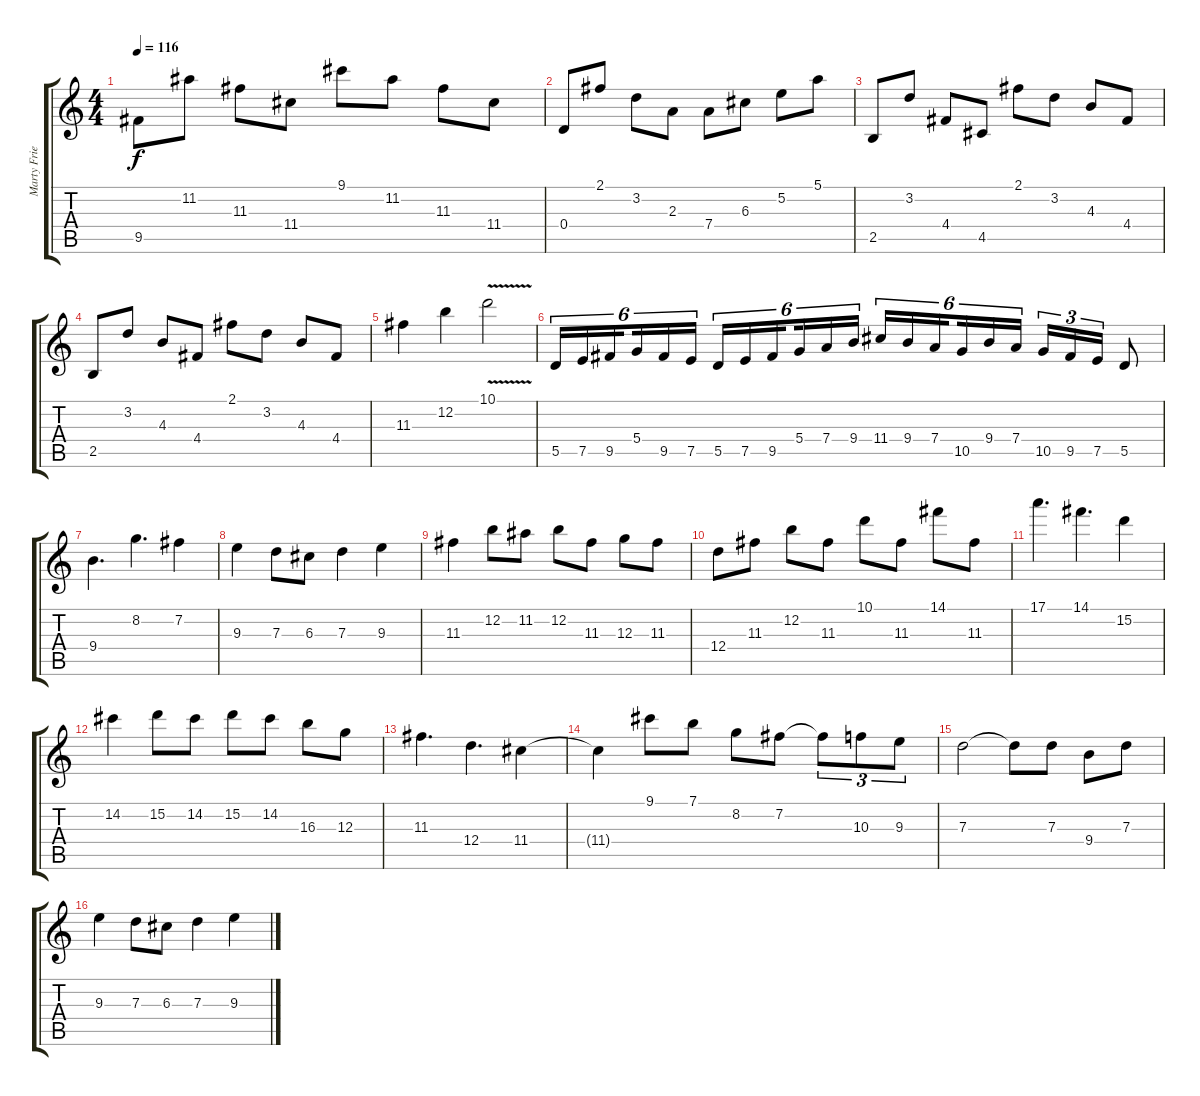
\track ("Marty Friedman" "Marty Frie") {instrument acousticguitarsteel}
\staff {score tabs}
\tuning (E4 B3 G3 D3 A2 E2) {hide}
\ts (4 4)
\tempo 116
\clef g2
\ks c
9.5.8{dy f} 11.2.8 11.3.8 11.4.8 9.1.8 11.2.8 11.3.8 11.4.8 |
0.4.8 2.1.8 3.2.8 2.3.8 7.4.8 6.3.8 5.2.8 5.1.8 |
2.5.8 3.2.8 4.4.8 4.5.8 2.1.8 3.2.8 4.3.8 4.4.8 |
2.5.8 3.2.8 4.3.8 4.4.8 2.1.8 3.2.8 4.3.8 4.4.8 |
11.3.4 12.2.4 10.1{v}.2 |
5.5.16{tu (6 4) volume 13 instrument overdrivenguitar} 7.5.16{tu (6 4)} 9.5.16{tu (6 4) beam splitsecondary} 5.4.16{tu (6 4)} 9.5.16{tu (6 4)} 7.5.16{tu (6 4)} 5.5.16{tu (6 4)} 7.5.16{tu (6 4)} 9.5.16{tu (6 4) beam splitsecondary} 5.4.16{tu (6 4)} 7.4.16{tu (6 4)} 9.4.16{tu (6 4)} 11.4.16{tu (6 4)} 9.4.16{tu (6 4)} 7.4.16{tu (6 4) beam splitsecondary} 10.5.16{tu (6 4)} 9.4.16{tu (6 4)} 7.4.16{tu (6 4)} 10.5.16{tu (3 2)} 9.5.16{tu (3 2)} 7.5.16{tu (3 2)} 5.5.8 |
9.4.4{d volume 13 instrument acousticguitarsteel} 8.2.4{d} 7.2.4 |
9.3.4 7.3.8 6.3.8 7.3.4 9.3.4 |
11.3.4 12.2.8 11.2.8 12.2.8 11.3.8 12.3.8 11.3.8 |
12.4.8 11.3.8 12.2.8 11.3.8 10.1.8 11.3.8 14.1.8 11.3.8 |
17.1.4{d} 14.1.4{d} 15.2.4 |
14.2.4 15.2.8 14.2.8 15.2.8 14.2.8 16.3.8 12.3.8 |
11.3.4{d} 12.4.4{d} 11.4.4 |
11.4{t}.4 9.1.8 7.1.8 8.2.8 7.2.8 7.2{t}.8{tu (3 2)} 10.3.8{tu (3 2)} 9.3.8{tu (3 2)} |
7.3.2 7.3{t}.8 7.3.8 9.4.8 7.3.8 |
9.3.4 7.3.8 6.3.8 7.3.4 9.3.4
